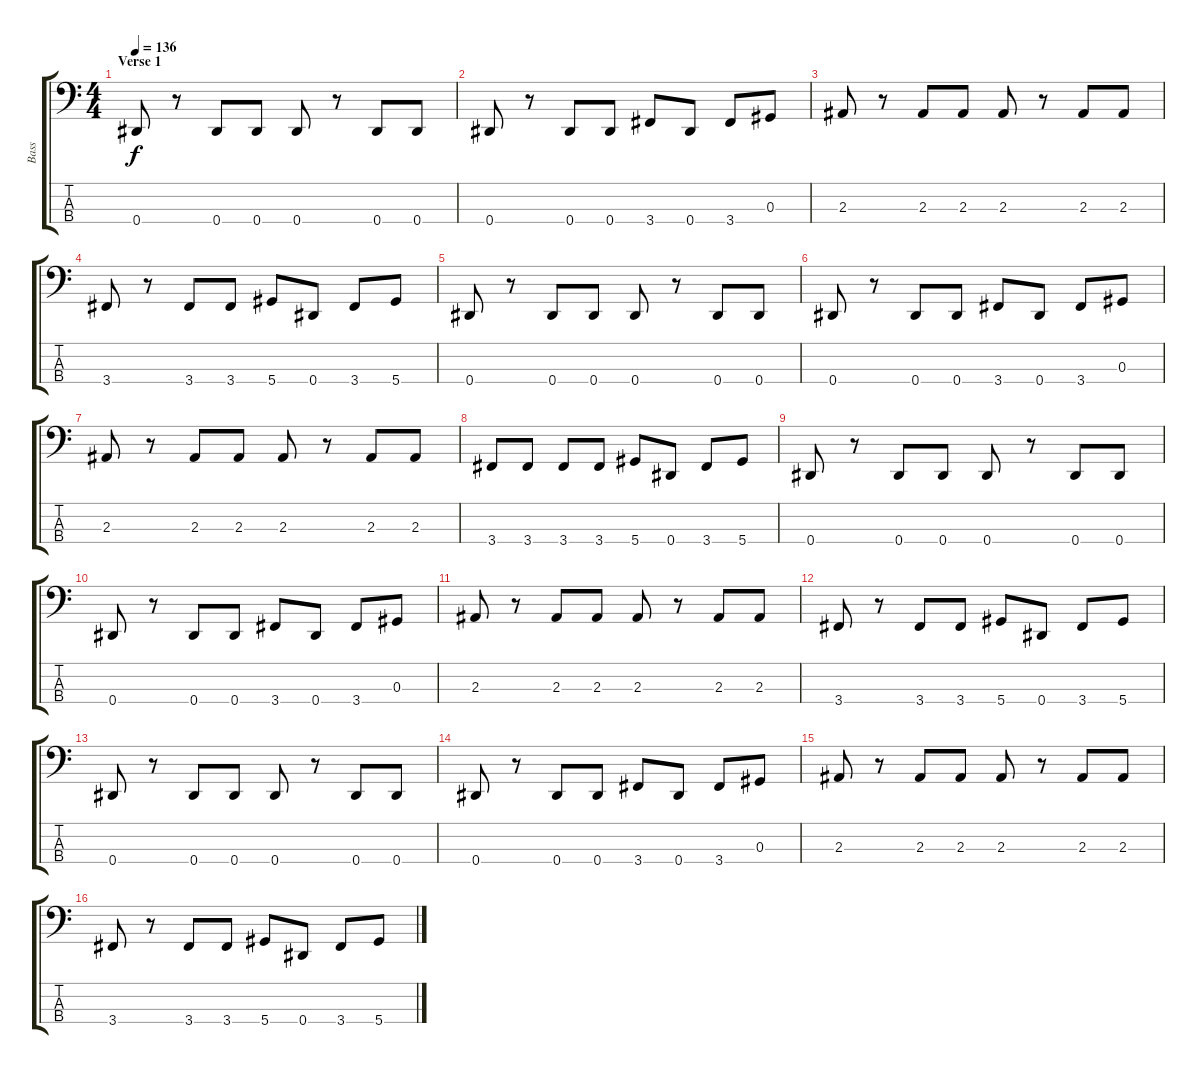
\track ("Bass" "Bass") {instrument electricbassfinger}
\staff {score tabs}
\tuning (Gb2 Db2 Ab1 Eb1) {hide}
\ts (4 4)
\section ("" "Verse 1")
\tempo 136
\clef f4
\ks c
0.4.8{dy f} r.8 0.4.8 0.4.8 0.4.8 r.8 0.4.8 0.4.8 |
0.4.8 r.8 0.4.8 0.4.8 3.4.8 0.4.8 3.4.8 0.3.8 |
2.3.8 r.8 2.3.8 2.3.8 2.3.8 r.8 2.3.8 2.3.8 |
3.4.8 r.8 3.4.8 3.4.8 5.4.8 0.4.8 3.4.8 5.4.8 |
0.4.8 r.8 0.4.8 0.4.8 0.4.8 r.8 0.4.8 0.4.8 |
0.4.8 r.8 0.4.8 0.4.8 3.4.8 0.4.8 3.4.8 0.3.8 |
2.3.8 r.8 2.3.8 2.3.8 2.3.8 r.8 2.3.8 2.3.8 |
3.4.8 3.4.8 3.4.8 3.4.8 5.4.8 0.4.8 3.4.8 5.4.8 |
0.4.8 r.8 0.4.8 0.4.8 0.4.8 r.8 0.4.8 0.4.8 |
0.4.8 r.8 0.4.8 0.4.8 3.4.8 0.4.8 3.4.8 0.3.8 |
2.3.8 r.8 2.3.8 2.3.8 2.3.8 r.8 2.3.8 2.3.8 |
3.4.8 r.8 3.4.8 3.4.8 5.4.8 0.4.8 3.4.8 5.4.8 |
0.4.8 r.8 0.4.8 0.4.8 0.4.8 r.8 0.4.8 0.4.8 |
0.4.8 r.8 0.4.8 0.4.8 3.4.8 0.4.8 3.4.8 0.3.8 |
2.3.8 r.8 2.3.8 2.3.8 2.3.8 r.8 2.3.8 2.3.8 |
3.4.8 r.8 3.4.8 3.4.8 5.4.8 0.4.8 3.4.8 5.4.8
